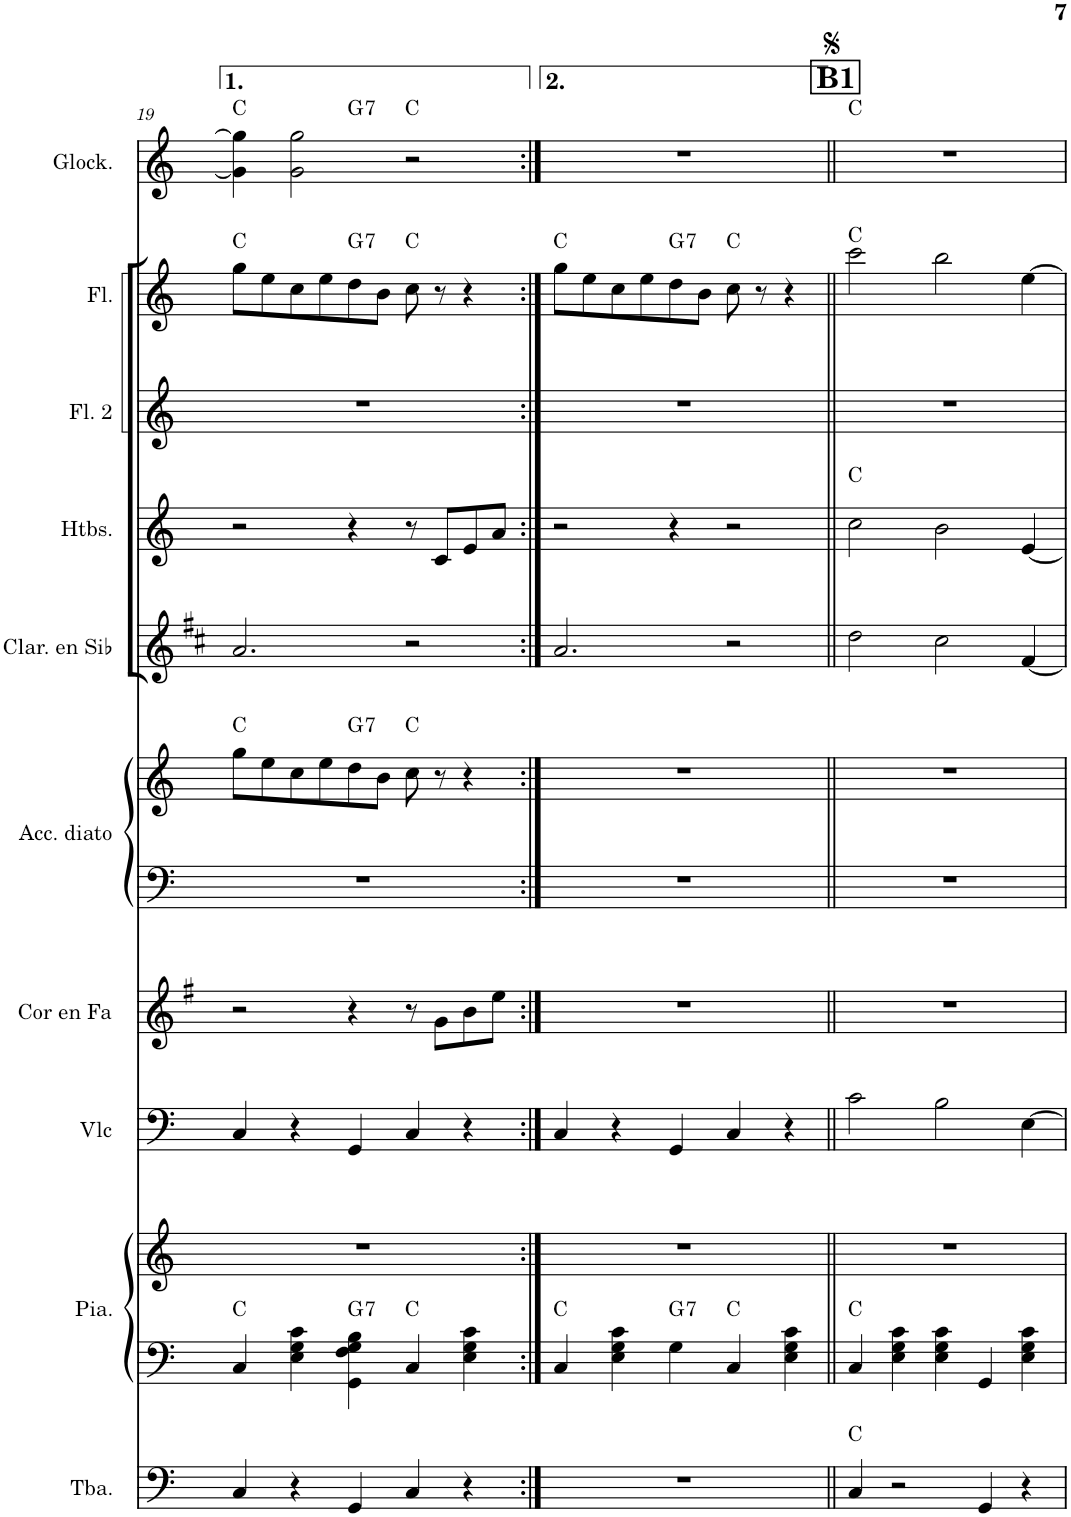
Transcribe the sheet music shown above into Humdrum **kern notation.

**kern	**harte	**kern	**kern	**harte	**kern	**kern	**kern	**kern	**harte	**kern	**kern	**harte	**kern	**kern	**harte	**kern	**harte
*part10	*part10	*part9	*part9	*part9	*part8	*part7	*part6	*part6	*part6	*part5	*part4	*part4	*part3	*part2	*part2	*part1	*part1
*staff12	*	*staff11	*staff10	*	*staff9	*staff8	*staff7	*staff6	*	*staff5	*staff4	*	*staff3	*staff2	*	*staff1	*
*I"Tuba	*	*I"Piano	*	*	*I"Violoncelle	*I"Cor en Fa	*I"Accordéon diatonique	*	*	*I"Clarinette en Sib	*I"Hautbois	*	*I"Flûte 2	*I"Flûte	*	*I"Glockenspiel	*
*I'Tba.	*	*I'Pia.	*	*	*I'Vlc	*I'Cor en Fa	*I'Acc. diato	*	*	*I'Clar. en Sib	*I'Htbs.	*	*I'Fl. 2	*I'Fl.	*	*I'Glock.	*
!!LO:PB:g=z
*clefF4	*	*clefF4	*clefG2	*	*clefF4	*clefG2	*clefF4	*clefG2	*	*clefG2	*clefG2	*	*clefG2	*clefG2	*	*clefG2	*
*	*	*	*	*	*	*Trd4c7	*	*	*	*Trd1c2	*	*	*	*	*	*Trd-14c-24	*
*k[]	*	*k[]	*k[]	*	*k[]	*k[f#]	*k[]	*k[]	*	*k[f#c#]	*k[]	*	*k[]	*k[]	*	*k[]	*
*M5/4	*	*M5/4	*M5/4	*	*M5/4	*M5/4	*M5/4	*M5/4	*	*M5/4	*M5/4	*	*M5/4	*M5/4	*	*M5/4	*
=19	=19	=19	=19	=19	=19	=19	=19	=19	=19	=19	=19	=19	=19	=19	=19	=19	=19
*	*	*	*^	*	*	*	*	*	*	*	*	*	*	*	*	*^	*
*	*	*	*	*^	*	*	*	*	*	*	*	*	*	*	*	*	*	*	*
4C/	.	4C/	4%5r	2ryy	2.ryy	C:maj	4C/	2r	4%5r	8gg\L	C:maj	2.a/	2r	.	4%5r	8gg\L	C:maj	4g\] 4gg\]	2ryy	C:maj
.	.	.	.	.	.	.	.	.	.	8ee\	.	.	.	.	.	8ee\	.	.	.	.
4r	.	4E\ 4G\ 4c\	.	.	.	.	4r	.	.	8cc\	.	.	.	.	.	8cc\	.	2g\ 2gg\	.	.
.	.	.	.	.	.	.	.	.	.	8ee\	.	.	.	.	.	8ee\	.	.	.	.
!	!	!	!	!	!	!LO:H:kt=7	!	!	!	!	!LO:H:kt=7	!	!	!	!	!	!LO:H:kt=7	!	!	!LO:H:kt=7
4GG/	.	4GG\ 4F\ 4G\ 4B\	.	2.ryy	.	G:7	4GG/	4r	.	8dd\	G:7	.	4r	.	.	8dd\	G:7	.	2.ryy	G:7
.	.	.	.	.	.	.	.	.	.	8b\J	.	.	.	.	.	8b\J	.	.	.	.
4C/	.	4C/	.	.	2ryy	C:maj	4C/	8r	.	8cc\	C:maj	2r	8r	.	.	8cc\	C:maj	2r	.	C:maj
.	.	.	.	.	.	.	.	8g\L	.	8r	.	.	8c/L	.	.	8r	.	.	.	.
4r	.	4E\ 4G\ 4c\	.	.	.	.	4r	8b\	.	4r	.	.	8e/	.	.	4r	.	.	.	.
.	.	.	.	.	.	.	.	8ee\J	.	.	.	.	8a/J	.	.	.	.	.	.	.
*	*	*	*	*	*	*	*	*	*	*	*	*	*	*	*	*	*	*v	*v	*
=20:|!	=20:|!	=20:|!	=20:|!	=20:|!	=20:|!	=20:|!	=20:|!	=20:|!	=20:|!	=20:|!	=20:|!	=20:|!	=20:|!	=20:|!	=20:|!	=20:|!	=20:|!	=20:|!	=20:|!
4%5r	.	4C/	4%5r	2ryy	2.ryy	C:maj	4C/	4%5r	4%5r	4%5r	.	2.a/	2r	.	4%5r	8gg\L	C:maj	4%5r	.
.	.	.	.	.	.	.	.	.	.	.	.	.	.	.	.	8ee\	.	.	.
.	.	4E\ 4G\ 4c\	.	.	.	.	4r	.	.	.	.	.	.	.	.	8cc\	.	.	.
.	.	.	.	.	.	.	.	.	.	.	.	.	.	.	.	8ee\	.	.	.
!	!	!	!	!	!	!LO:H:kt=7	!	!	!	!	!	!	!	!	!	!	!LO:H:kt=7	!	!
.	.	4G\	.	2.ryy	.	G:7	4GG/	.	.	.	.	.	4r	.	.	8dd\	G:7	.	.
.	.	.	.	.	.	.	.	.	.	.	.	.	.	.	.	8b\J	.	.	.
.	.	4C/	.	.	2ryy	C:maj	4C/	.	.	.	.	2r	2r	.	.	8cc\	C:maj	.	.
.	.	.	.	.	.	.	.	.	.	.	.	.	.	.	.	8r	.	.	.
.	.	4E\ 4G\ 4c\	.	.	.	.	4r	.	.	.	.	.	.	.	.	4r	.	.	.
*	*	*	*v	*v	*v	*	*	*	*	*	*	*	*	*	*	*	*	*	*
=21||	=21||	=21||	=21||	=21||	=21||	=21||	=21||	=21||	=21||	=21||	=21||	=21||	=21||	=21||	=21||	=21||	=21||
4C/	C:maj	4C/	4%5r	C:maj	2c\	4%5r	4%5r	4%5r	.	2dd\	2cc\	C:maj	4%5r	2ccc\	C:maj	4%5r	C:maj
2r	.	4E\ 4G\ 4c\	.	.	.	.	.	.	.	.	.	.	.	.	.	.	.
.	.	4E\ 4G\ 4c\	.	.	2B\	.	.	.	.	2cc#\	2b\	.	.	2bb\	.	.	.
4GG/	.	4GG/	.	.	.	.	.	.	.	.	.	.	.	.	.	.	.
4r	.	4E\ 4G\ 4c\	.	.	[4E\	.	.	.	.	[4f#/	[4e/	.	.	[4ee\	.	.	.
=	=	=	=	=	=	=	=	=	=	=	=	=	=	=	=	=	=
*-	*-	*-	*-	*-	*-	*-	*-	*-	*-	*-	*-	*-	*-	*-	*-	*-	*-
